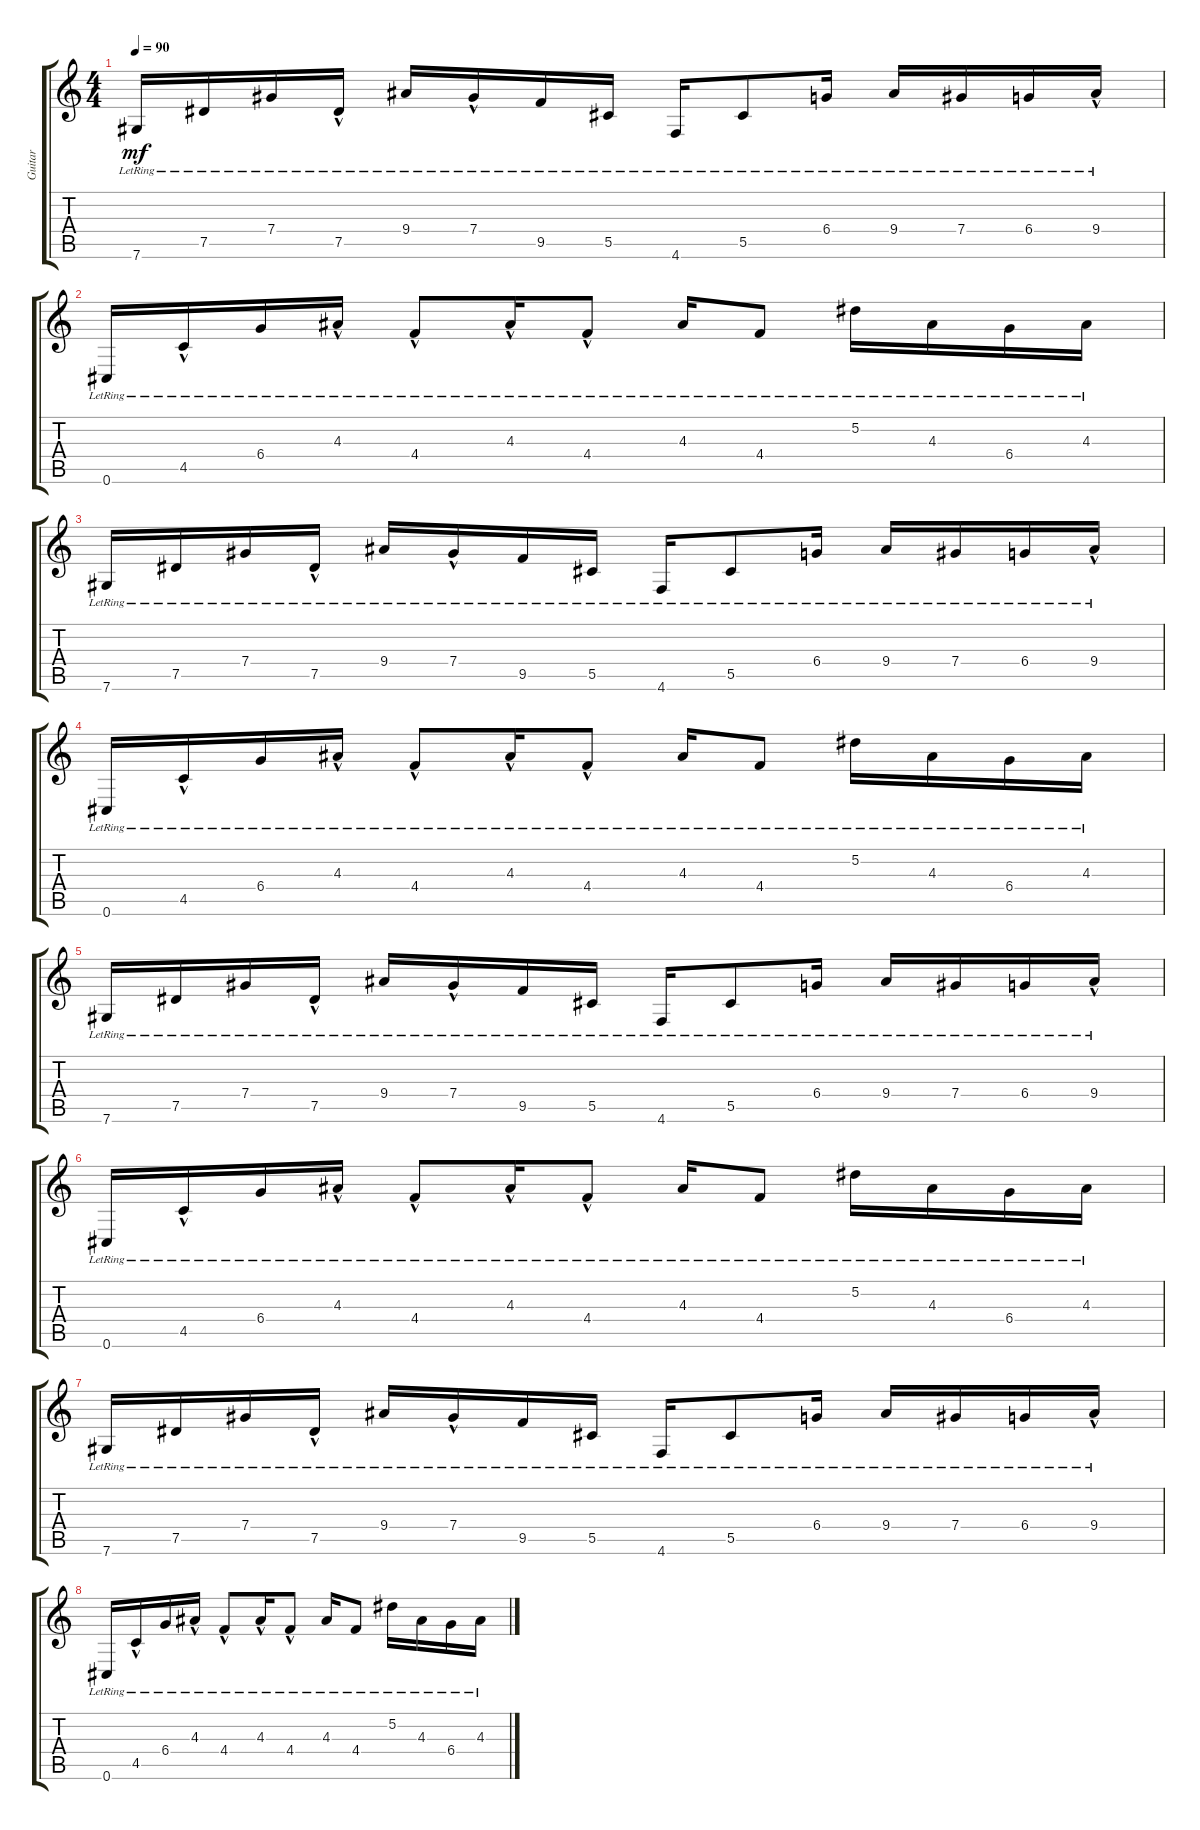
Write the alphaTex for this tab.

\track ("Guitar" "Guitar") {instrument electricguitarclean}
\staff {score tabs}
\tuning (Eb4 Bb3 Gb3 Db3 Ab2 Db2) {hide}
\ts (4 4)
\tempo 90
\clef g2
\ks c
7.6{lr}.16{dy mf instrument electricguitarclean} 7.5{lr}.16 7.4{lr}.16 7.5{hac lr}.16 9.4{lr}.16 7.4{hac lr}.16 9.5{lr}.16 5.5{lr}.16 4.6{lr}.16 5.5{lr}.8 6.4{lr}.16 9.4{lr}.16 7.4{lr}.16 6.4{lr}.16 9.4{hac lr}.16 |
0.6{lr}.16 4.5{hac lr}.16 6.4{lr}.16 4.3{hac lr}.16 4.4{hac lr}.8 4.3{hac lr}.16 4.4{hac lr}.8 4.3{lr}.16 4.4{lr}.8 5.2{lr}.16 4.3{lr}.16 6.4{lr}.16 4.3{lr}.16 |
7.6{lr}.16 7.5{lr}.16 7.4{lr}.16 7.5{hac lr}.16 9.4{lr}.16 7.4{hac lr}.16 9.5{lr}.16 5.5{lr}.16 4.6{lr}.16 5.5{lr}.8 6.4{lr}.16 9.4{lr}.16 7.4{lr}.16 6.4{lr}.16 9.4{hac lr}.16 |
0.6{lr}.16 4.5{hac lr}.16 6.4{lr}.16 4.3{hac lr}.16 4.4{hac lr}.8 4.3{hac lr}.16 4.4{hac lr}.8 4.3{lr}.16 4.4{lr}.8 5.2{lr}.16 4.3{lr}.16 6.4{lr}.16 4.3{lr}.16 |
7.6{lr}.16 7.5{lr}.16 7.4{lr}.16 7.5{hac lr}.16 9.4{lr}.16 7.4{hac lr}.16 9.5{lr}.16 5.5{lr}.16 4.6{lr}.16 5.5{lr}.8 6.4{lr}.16 9.4{lr}.16 7.4{lr}.16 6.4{lr}.16 9.4{hac lr}.16 |
0.6{lr}.16 4.5{hac lr}.16 6.4{lr}.16 4.3{hac lr}.16 4.4{hac lr}.8 4.3{hac lr}.16 4.4{hac lr}.8 4.3{lr}.16 4.4{lr}.8 5.2{lr}.16 4.3{lr}.16 6.4{lr}.16 4.3{lr}.16 |
7.6{lr}.16 7.5{lr}.16 7.4{lr}.16 7.5{hac lr}.16 9.4{lr}.16 7.4{hac lr}.16 9.5{lr}.16 5.5{lr}.16 4.6{lr}.16 5.5{lr}.8 6.4{lr}.16 9.4{lr}.16 7.4{lr}.16 6.4{lr}.16 9.4{hac lr}.16 |
0.6{lr}.16 4.5{hac lr}.16 6.4{lr}.16 4.3{hac lr}.16 4.4{hac lr}.8 4.3{hac lr}.16 4.4{hac lr}.8 4.3{lr}.16 4.4{lr}.8 5.2{lr}.16 4.3{lr}.16 6.4{lr}.16 4.3{lr}.16
